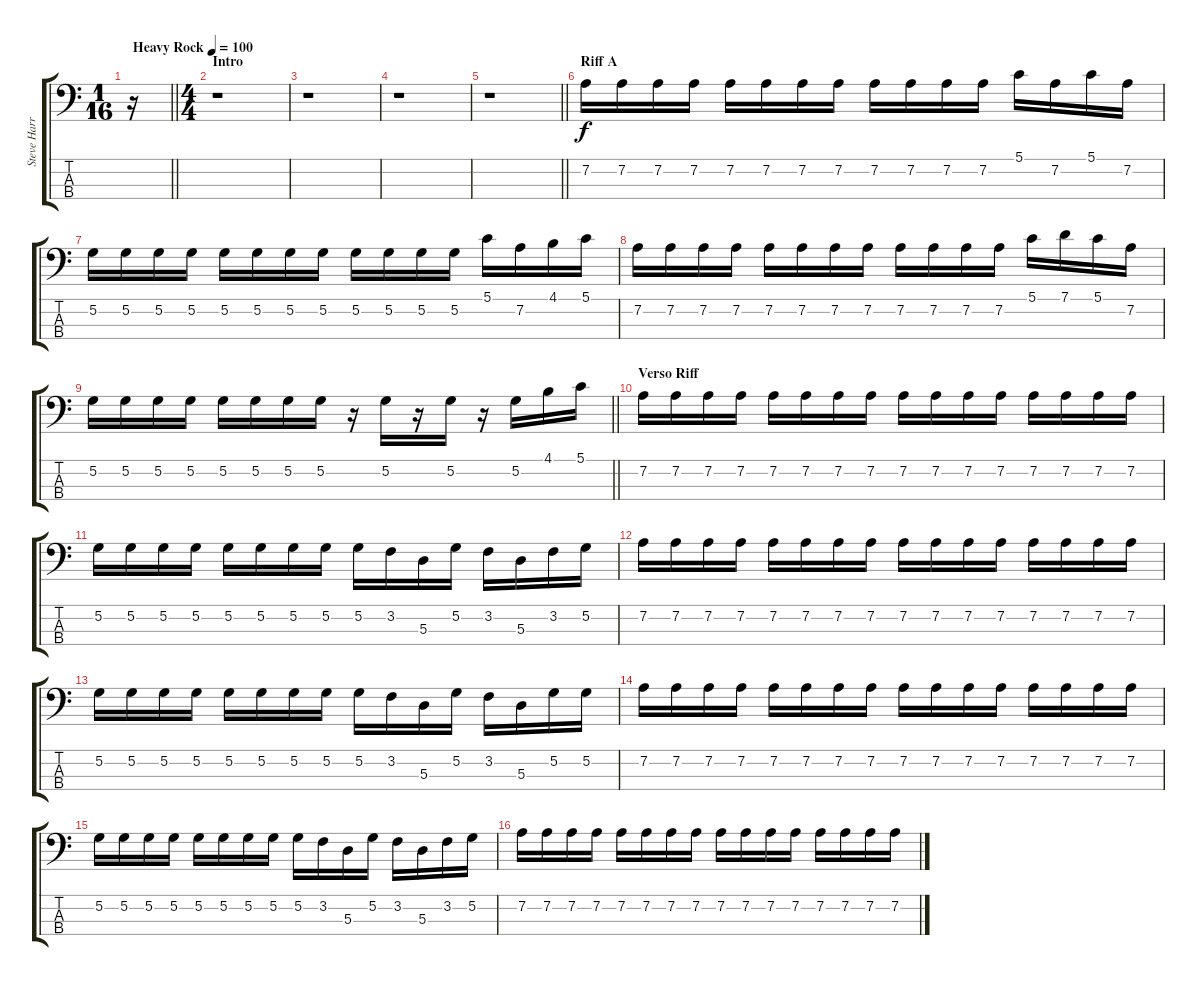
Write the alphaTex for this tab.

\track ("Steve Harris" "Steve Harr") {instrument electricbassfinger}
\staff {score tabs}
\tuning (G2 D2 A1 E1) {hide}
\ts (1 16)
\tempo (100 "Heavy Rock")
\clef f4
\barLineRight lightlight
\ks c
r.16{dy f instrument electricbassfinger} |
\ts (4 4)
\section ("" "Intro")
r.1 |
r.1 |
r.1 |
\barLineRight lightlight
r.1 |
\section ("" "Riff A")
7.2.16 7.2.16 7.2.16 7.2.16 7.2.16 7.2.16 7.2.16 7.2.16 7.2.16 7.2.16 7.2.16 7.2.16 5.1.16 7.2.16 5.1.16 7.2.16 |
5.2.16 5.2.16 5.2.16 5.2.16 5.2.16 5.2.16 5.2.16 5.2.16 5.2.16 5.2.16 5.2.16 5.2.16 5.1.16 7.2.16 4.1.16 5.1.16 |
7.2.16 7.2.16 7.2.16 7.2.16 7.2.16 7.2.16 7.2.16 7.2.16 7.2.16 7.2.16 7.2.16 7.2.16 5.1.16 7.1.16 5.1.16 7.2.16 |
\barLineRight lightlight
5.2.16 5.2.16 5.2.16 5.2.16 5.2.16 5.2.16 5.2.16 5.2.16 r.16 5.2.16 r.16 5.2.16 r.16 5.2.16 4.1.16 5.1.16 |
\section ("" "Verso Riff")
7.2.16 7.2.16 7.2.16 7.2.16 7.2.16 7.2.16 7.2.16 7.2.16 7.2.16 7.2.16 7.2.16 7.2.16 7.2.16 7.2.16 7.2.16 7.2.16 |
5.2.16 5.2.16 5.2.16 5.2.16 5.2.16 5.2.16 5.2.16 5.2.16 5.2.16 3.2.16 5.3.16 5.2.16 3.2.16 5.3.16 3.2.16 5.2.16 |
7.2.16 7.2.16 7.2.16 7.2.16 7.2.16 7.2.16 7.2.16 7.2.16 7.2.16 7.2.16 7.2.16 7.2.16 7.2.16 7.2.16 7.2.16 7.2.16 |
5.2.16 5.2.16 5.2.16 5.2.16 5.2.16 5.2.16 5.2.16 5.2.16 5.2.16 3.2.16 5.3.16 5.2.16 3.2.16 5.3.16 5.2.16 5.2.16 |
7.2.16 7.2.16 7.2.16 7.2.16 7.2.16 7.2.16 7.2.16 7.2.16 7.2.16 7.2.16 7.2.16 7.2.16 7.2.16 7.2.16 7.2.16 7.2.16 |
5.2.16 5.2.16 5.2.16 5.2.16 5.2.16 5.2.16 5.2.16 5.2.16 5.2.16 3.2.16 5.3.16 5.2.16 3.2.16 5.3.16 3.2.16 5.2.16 |
7.2.16 7.2.16 7.2.16 7.2.16 7.2.16 7.2.16 7.2.16 7.2.16 7.2.16 7.2.16 7.2.16 7.2.16 7.2.16 7.2.16 7.2.16 7.2.16
